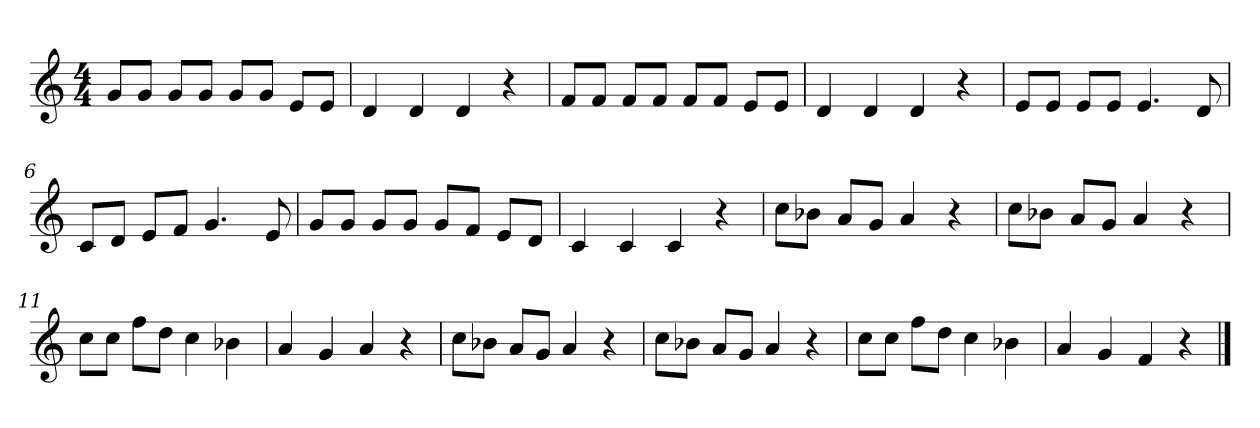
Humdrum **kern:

**kern
*part1
*staff1
*k[]
*M4/4
*MM120
=1
8gL
8gJ
8gL
8gJ
8gL
8gJ
8eL
8eJ
=2
4d
4d
4d
4r
=3
8fL
8fJ
8fL
8fJ
8fL
8fJ
8eL
8eJ
=4
4d
4d
4d
4r
=5
8eL
8eJ
8eL
8eJ
4.e
8d
=6
8cL
8dJ
8eL
8fJ
4.g
8e
=7
8gL
8gJ
8gL
8gJ
8gL
8fJ
8eL
8dJ
=8
4c
4c
4c
4r
=9
8ccL
8b-XJ
8aL
8gJ
4a
4r
=10
8ccL
8b-XJ
8aL
8gJ
4a
4r
=11
8ccL
8ccJ
8ffL
8ddJ
4cc
4b-X
=12
4a
4g
4a
4r
=13
8ccL
8b-XJ
8aL
8gJ
4a
4r
=14
8ccL
8b-XJ
8aL
8gJ
4a
4r
=15
8ccL
8ccJ
8ffL
8ddJ
4cc
4b-X
=16
4a
4g
4f
4r
==
*-
